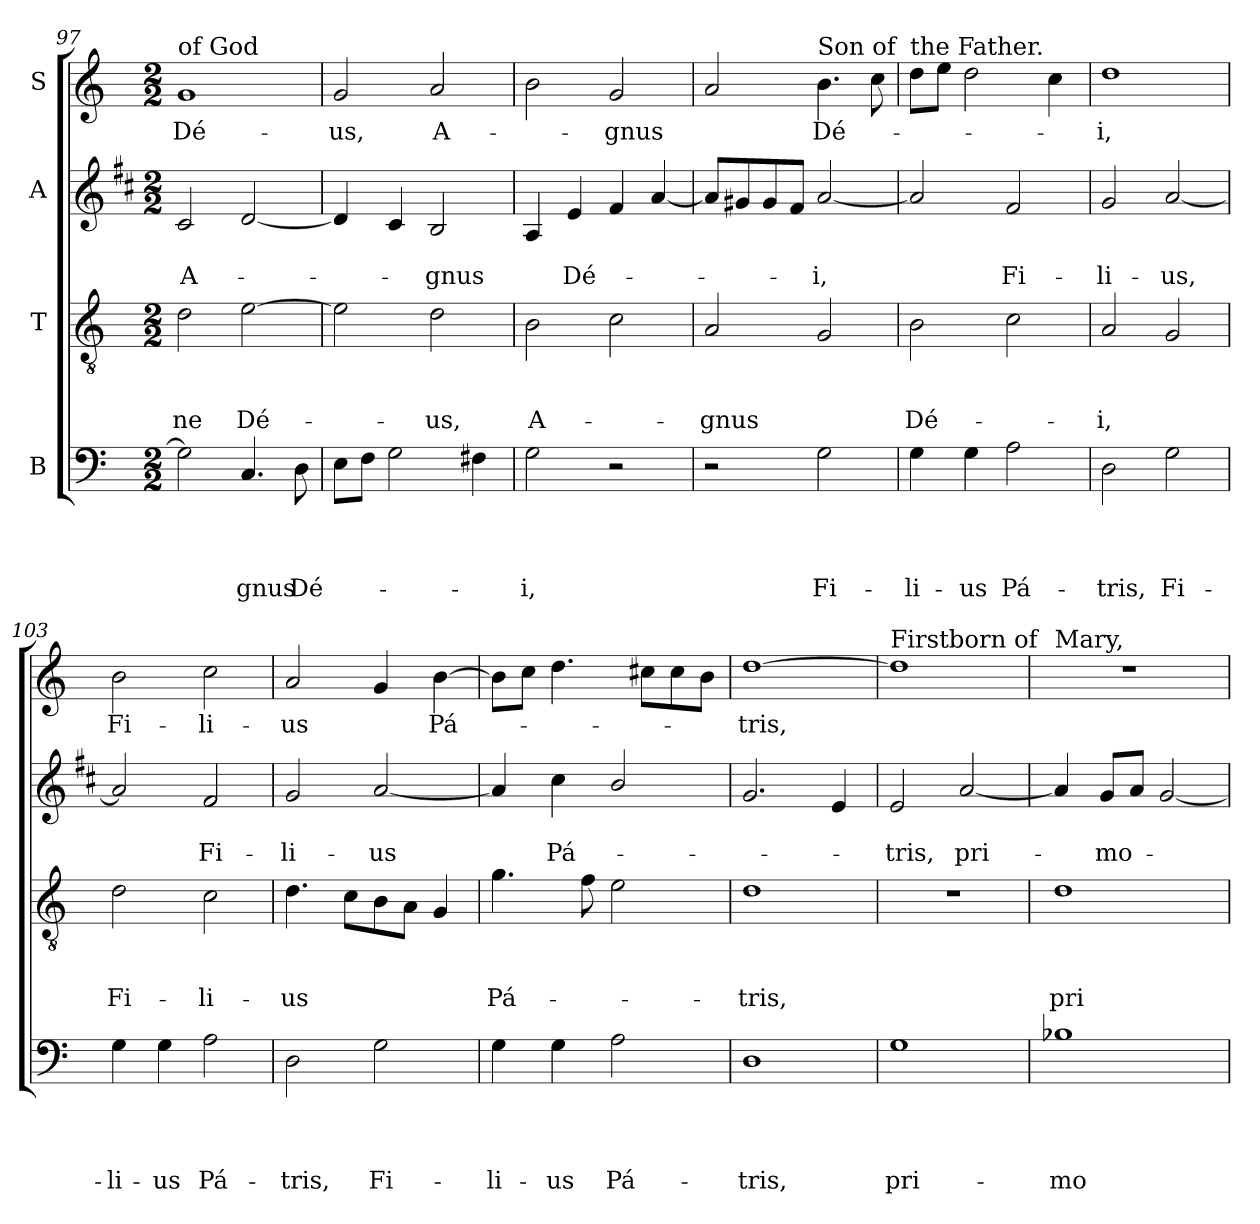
**kern	**text	**text	**text	**text	**kern	**text	**text	**text	**kern	**text	**text	**kern	**text
*part4	*part4	*part4	*part4	*part4	*part3	*part3	*part3	*part3	*part2	*part2	*part2	*part1	*part1
*staff4	*staff4	*staff4	*staff4	*staff4	*staff3	*staff3	*staff3	*staff3	*staff2	*staff2	*staff2	*staff1	*staff1
*I"B	*	*	*	*	*I"T	*	*	*	*I"A	*	*	*I"S	*
*clefF4	*	*	*	*	*clefGv2	*	*	*	*clefG2	*	*	*clefG2	*
*	*	*	*	*	*	*	*	*	*ITrd1c2	*	*	*	*
*k[]	*	*	*	*	*k[]	*	*	*	*k[]	*	*	*k[]	*
*C:	*	*	*	*	*C:	*	*	*	*C:	*	*	*C:	*
*M2/2	*	*	*	*	*M2/2	*	*	*	*M2/2	*	*	*M2/2	*
=97	=97	=97	=97	=97	=97	=97	=97	=97	=97	=97	=97	=97	=97
!	!	!	!	!	!	!	!	!	!	!	!	!LO:TX:a:t=of God	!
!	!	!	!	!	!	!	!	!LO:LY:b	!	!	!LO:LY:b	!	!LO:LY:b
2G\]	.	.	.	.	2d\	.	.	-ne	2B/	.	A-	1g	Dé-
!	!	!	!	!LO:LY:b	!	!	!	!LO:LY:b	!	!	!	!	!
4.C/	.	.	.	-gnus	[2e\	.	.	Dé-	[2c/	.	.	.	.
!	!	!	!	!LO:LY:b	!	!	!	!	!	!	!	!	!
8D\	.	.	.	Dé-	.	.	.	.	.	.	.	.	.
=98	=98	=98	=98	=98	=98	=98	=98	=98	=98	=98	=98	=98	=98
!	!	!	!	!	!	!	!	!	!	!	!	!	!LO:LY:b
8E\L	.	.	.	.	2e\]	.	.	.	4c/]	.	.	2g/	-us,
8F\J	.	.	.	.	.	.	.	.	.	.	.	.	.
2G\	.	.	.	.	.	.	.	.	4B/	.	.	.	.
!	!	!	!	!	!	!	!	!LO:LY:b	!	!	!LO:LY:b	!	!LO:LY:b
.	.	.	.	.	2d\	.	.	-us,	2A/	.	-gnus	2a/	A-
4F#\	.	.	.	.	.	.	.	.	.	.	.	.	.
!!LO:PB:g=z
=99	=99	=99	=99	=99	=99	=99	=99	=99	=99	=99	=99	=99	=99
!	!	!	!	!LO:LY:b	!	!	!	!LO:LY:b	!	!	!	!	!
2G\	.	.	.	-i,	2B\	.	.	A-	4G/	.	.	2b\	.
!	!	!	!	!	!	!	!	!	!	!	!LO:LY:b	!	!
.	.	.	.	.	.	.	.	.	4d/	.	Dé-	.	.
!	!	!	!	!	!	!	!	!	!	!	!	!	!LO:LY:b
2r	.	.	.	.	2c\	.	.	.	4e/	.	.	2g/	-gnus
.	.	.	.	.	.	.	.	.	[4g/	.	.	.	.
=100	=100	=100	=100	=100	=100	=100	=100	=100	=100	=100	=100	=100	=100
!	!	!	!	!	!	!	!	!LO:LY:b	!	!	!	!	!
2r	.	.	.	.	2A/	.	.	-gnus	8g/L]	.	.	2a/	.
.	.	.	.	.	.	.	.	.	8f#/	.	.	.	.
.	.	.	.	.	.	.	.	.	8f#/	.	.	.	.
.	.	.	.	.	.	.	.	.	8e/J	.	.	.	.
!	!	!	!	!	!	!	!	!	!	!	!	!LO:TX:a:t=Son of	!
!	!	!	!	!LO:LY:b	!	!	!	!	!	!	!LO:LY:b	!	!LO:LY:b
2G\	.	.	.	Fi-	2G/	.	.	.	[2g/	.	-i,	4.b\	Dé-
.	.	.	.	.	.	.	.	.	.	.	.	8cc\	.
=101	=101	=101	=101	=101	=101	=101	=101	=101	=101	=101	=101	=101	=101
!	!	!	!	!	!	!	!	!	!	!	!	!LO:TX:a:t=the Father.	!
!	!	!	!	!LO:LY:b	!	!	!	!LO:LY:b	!	!	!	!	!
4G\	.	.	.	-li-	2B\	.	.	Dé-	2g/]	.	.	8dd\L	.
.	.	.	.	.	.	.	.	.	.	.	.	8ee\J	.
!	!	!	!	!LO:LY:b	!	!	!	!	!	!	!	!	!
4G\	.	.	.	-us	.	.	.	.	.	.	.	2dd\	.
!	!	!	!	!LO:LY:b	!	!	!	!	!	!	!LO:LY:b	!	!
2A\	.	.	.	Pá-	2c\	.	.	.	2e/	.	Fi-	.	.
.	.	.	.	.	.	.	.	.	.	.	.	4cc\	.
=102	=102	=102	=102	=102	=102	=102	=102	=102	=102	=102	=102	=102	=102
!	!	!	!	!LO:LY:b	!	!	!	!LO:LY:b	!	!	!LO:LY:b	!	!LO:LY:b
2D\	.	.	.	-tris,	2A/	.	.	-i,	2f/	.	-li-	1dd	-i,
!	!	!	!	!LO:LY:b	!	!	!	!	!	!	!LO:LY:b	!	!
2G\	.	.	.	Fi-	2G/	.	.	.	[2g/	.	-us,	.	.
=103	=103	=103	=103	=103	=103	=103	=103	=103	=103	=103	=103	=103	=103
!	!	!	!	!LO:LY:b	!	!	!	!LO:LY:b	!	!	!	!	!LO:LY:b
4G\	.	.	.	-li-	2d\	.	.	Fi-	2g/]	.	.	2b\	Fi-
!	!	!	!	!LO:LY:b	!	!	!	!	!	!	!	!	!
4G\	.	.	.	-us	.	.	.	.	.	.	.	.	.
!	!	!	!	!LO:LY:b	!	!	!	!LO:LY:b	!	!	!LO:LY:b	!	!LO:LY:b
2A\	.	.	.	Pá-	2c\	.	.	-li-	2e/	.	Fi-	2cc\	-li-
=104	=104	=104	=104	=104	=104	=104	=104	=104	=104	=104	=104	=104	=104
!	!	!	!	!LO:LY:b	!	!	!	!LO:LY:b	!	!	!LO:LY:b	!	!LO:LY:b
2D\	.	.	.	-tris,	4.d\	.	.	-us	2f/	.	-li-	2a/	-us
.	.	.	.	.	8c\L	.	.	.	.	.	.	.	.
!	!	!	!	!LO:LY:b	!	!	!	!	!	!	!LO:LY:b	!	!
2G\	.	.	.	Fi-	8B\	.	.	.	[2g/	.	-us	4g/	.
.	.	.	.	.	8A\J	.	.	.	.	.	.	.	.
!	!	!	!	!	!	!	!	!	!	!	!	!	!LO:LY:b
.	.	.	.	.	4G/	.	.	.	.	.	.	[4b\	Pá-
!!LO:LB:g=z
=105	=105	=105	=105	=105	=105	=105	=105	=105	=105	=105	=105	=105	=105
!	!	!	!	!LO:LY:b	!	!	!	!LO:LY:b	!	!	!	!	!
4G\	.	.	.	-li-	4.g\	.	.	Pá-	4g/]	.	.	8b\L]	.
.	.	.	.	.	.	.	.	.	.	.	.	8cc\J	.
!	!	!	!	!LO:LY:b	!	!	!	!	!	!	!LO:LY:b	!	!
4G\	.	.	.	-us	.	.	.	.	4b\	.	Pá-	4.dd\	.
.	.	.	.	.	8f\	.	.	.	.	.	.	.	.
!	!	!	!	!LO:LY:b	!	!	!	!	!	!	!	!	!
2A\	.	.	.	Pá-	2e\	.	.	.	2a/	.	.	.	.
.	.	.	.	.	.	.	.	.	.	.	.	8cc#\L	.
.	.	.	.	.	.	.	.	.	.	.	.	8cc#\	.
.	.	.	.	.	.	.	.	.	.	.	.	8b\J	.
=106	=106	=106	=106	=106	=106	=106	=106	=106	=106	=106	=106	=106	=106
!	!	!	!	!LO:LY:b	!	!	!	!LO:LY:b	!	!	!	!	!LO:LY:b
1D	.	.	.	-tris,	1d	.	.	-tris,	2.f/	.	.	[1dd	-tris,
.	.	.	.	.	.	.	.	.	4d/	.	.	.	.
=107	=107	=107	=107	=107	=107	=107	=107	=107	=107	=107	=107	=107	=107
!	!	!	!	!	!	!	!	!	!	!	!	!LO:TX:a:t=Firstborn of	!
!	!	!	!	!LO:LY:b	!	!	!	!	!	!	!LO:LY:b	!	!
1G	.	.	.	pri-	1r	.	.	.	2d/	.	-tris,	1dd]	.
!	!	!	!	!	!	!	!	!	!	!	!LO:LY:b	!	!
.	.	.	.	.	.	.	.	.	[2g/	.	pri-	.	.
=108	=108	=108	=108	=108	=108	=108	=108	=108	=108	=108	=108	=108	=108
!	!	!	!	!	!	!	!	!	!	!	!	!LO:TX:a:t=Mary,	!
!	!	!	!	!LO:LY:b	!	!	!	!LO:LY:b	!	!	!	!	!
1B-X	.	.	.	-mo-	1d	.	.	pri-	4g/]	.	.	1r	.
!	!	!	!	!	!	!	!	!	!	!	!LO:LY:b	!	!
.	.	.	.	.	.	.	.	.	8f/L	.	-mo-	.	.
.	.	.	.	.	.	.	.	.	8g/J	.	.	.	.
.	.	.	.	.	.	.	.	.	[2f/	.	.	.	.
=	=	=	=	=	=	=	=	=	=	=	=	=	=
*-	*-	*-	*-	*-	*-	*-	*-	*-	*-	*-	*-	*-	*-
